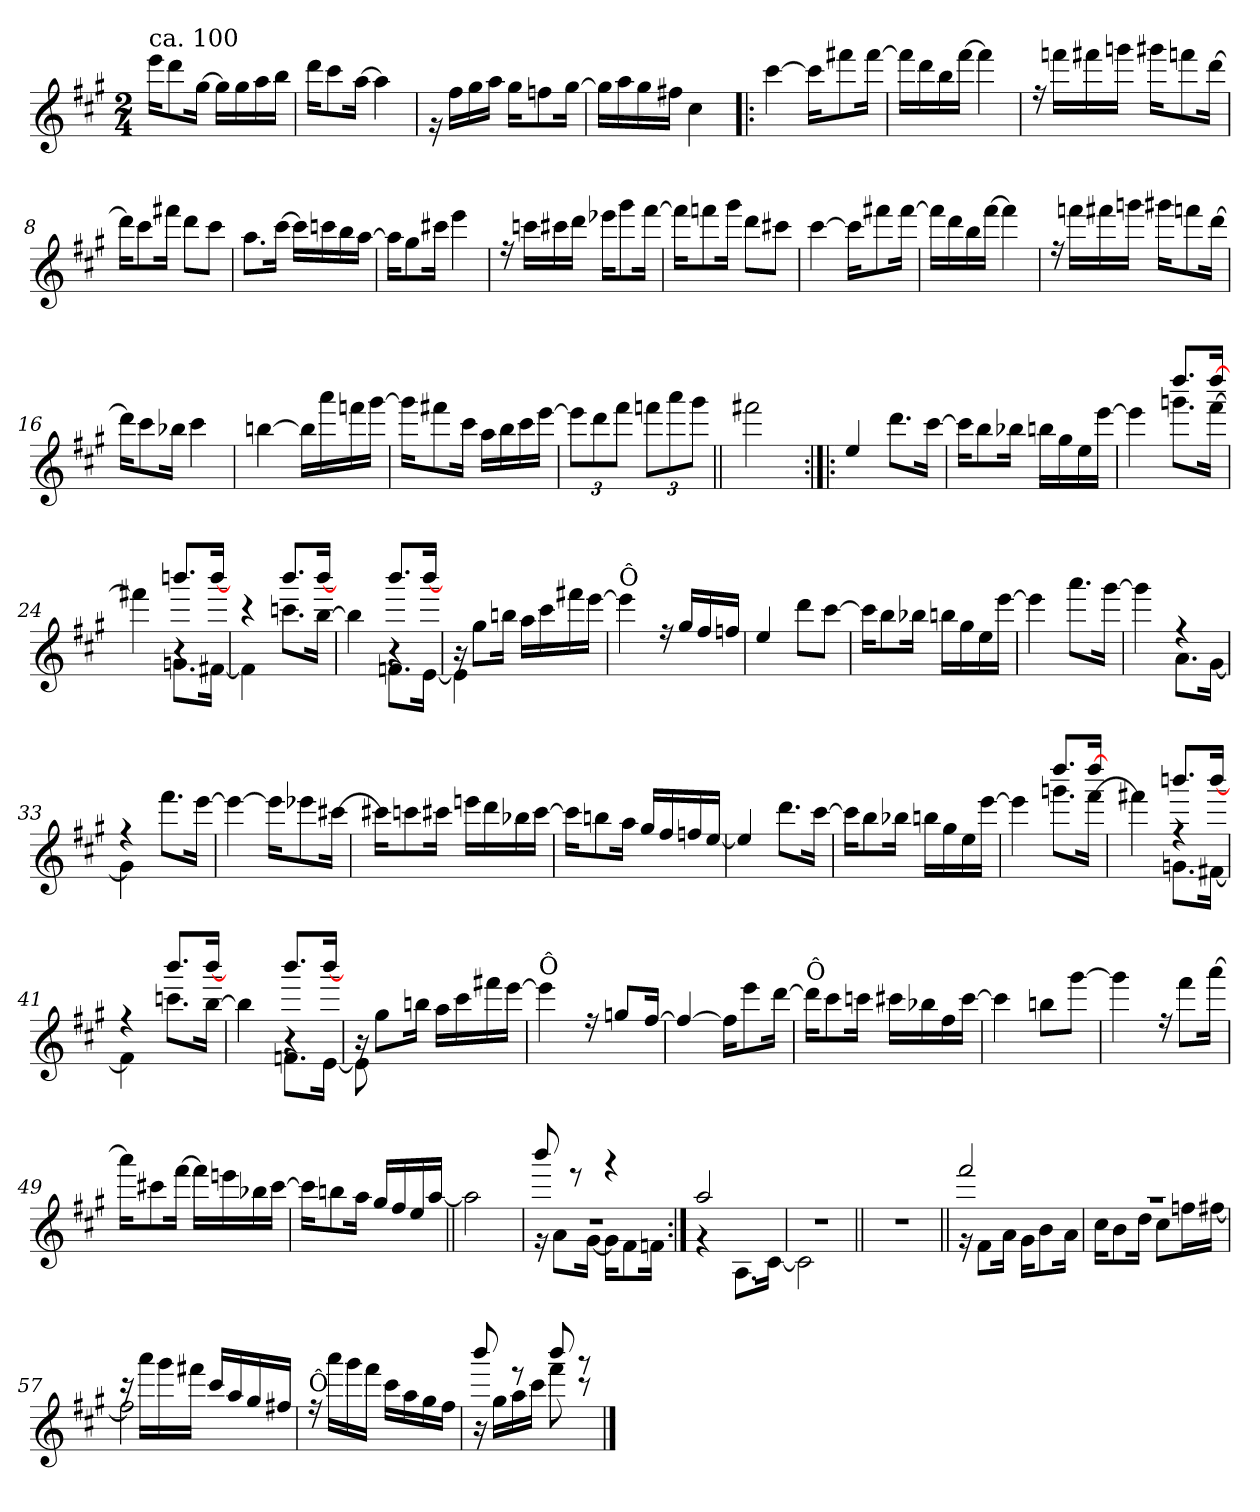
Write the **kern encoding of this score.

**kern
*part1
*staff1
*clefG2
*k[f#c#g#]
*A:
*M2/4
=1
*^
!LO:TX:a:t=ca. 100	!
16eee!\KL	4ryy
8ddd!\	.
[<16gg#!\Jk	.
16gg#!\LL]	4ryy
16gg#!\	.
16aa!\	.
16bb!\JJ	.
=2	=2
16ddd!\KL	4ryy
8ccc#!\	.
[<16aa!\Jk	.
4aa!\]	4ryy
=3	=3
16rf	4ryy
16ff#!\LL	.
16gg#!\	.
16aa!\JJ	.
16gg#!\KL	4ryy
8ffn!\	.
[<16gg#!\Jk	.
=4	=4
16gg#!\LL]	4ryy
16aa!\	.
16gg#!\	.
16ff#X!\JJ	.
4cc#!\	4ryy
!!LO:LB:g=z	!!
=5!|:	=5!|:
[<4ccc#\	4ryy
16ccc#\KL]	4ryy
8fff#X\	.
[<16fff#\Jk	.
=6	=6
16fff#\LL]	4ryy
16ddd\	.
16bb\	.
[<16fff#\JJ	.
4fff#\]	4ryy
=7	=7
16ree	4ryy
16fffn\LL	.
16fff#X\	.
16gggn\JJ	.
16ggg#X\KL	4ryy
8fffn\	.
[<16ddd\Jk	.
=8	=8
16ddd\KL]	4ryy
8ccc#\	.
16fff#X\Jk	.
8ddd\L	4ryy
8ccc#\J	.
!!LO:LB:g=z	!!
=9	=9
8.aa\L	2ryy
[<16ccc#\Jk	.
16ccc#\LL]	.
16cccn\	.
16bb\	.
[<16aa\JJ	.
=10	=10
16aa\KL]	4ryy
8gg#\	.
16ccc#X\Jk	.
4eee\	4ryy
=11	=11
16ree	4ryy
16cccn\LL	.
16ccc#X\	.
16ddd\JJ	.
16eee-X\KL	4ryy
8ggg#\	.
[<16fff#\Jk	.
=12	=12
16fff#\KL]	2ryy
8fffn\	.
16ggg#\Jk	.
8ddd\L	.
8ccc#X\J	.
!!LO:LB:g=z	!!
=13	=13
[<4ccc#\	4ryy
16ccc#\KL]	4ryy
8fff#X\	.
[<16fff#\Jk	.
=14	=14
16fff#\LL]	4ryy
16ddd\	.
16bb\	.
[<16fff#\JJ	.
4fff#\]	4ryy
=15	=15
16ree	2ryy
16fffn\LL	.
16fff#X\	.
16gggn\JJ	.
16ggg#X\KL	.
8fffn\	.
[<16ddd\Jk	.
=16	=16
16ddd\KL]	2ryy
8ccc#\	.
16bb-X\Jk	.
4ccc#\	.
!!LO:LB:g=z	!!
=17	=17
[<4bbn\	2ryy
16bb\LL]	.
16aaa\	.
16fffn\	.
[<16ggg#\JJ	.
=18	=18
16ggg#\KL]	4ryy
8fff#X\	.
16ccc#\Jk	.
16aa\LL	4ryy
16bb\	.
16ccc#\	.
[<16eee\JJ	.
=19	=19
12eee\L]	4ryy
12ddd\	.
12fff#\J	.
12fffn\L	4ryy
12aaa\	.
12ggg#\J	.
=20||	=20||
2fff#X\	2ryy
!!LO:LB:g=z	!!
=21:|!|:	=21:|!|:
4ee/	4ryy
8.ddd\L	4ryy
[<16ccc#\Jk	.
=22	=22
16ccc#\KL]	4ryy
8bb\	.
16bb-X\Jk	.
16bbn\LL	4ryy
16gg#\	.
16ee\	.
[<16eee\JJ	.
=23	=23
*	*^
4eee\]	4ryy	4ryy
8.gggn\L	8.ryy	8.dddd!/L
[>16fff#\Jk	16ryy	[>16dddd!/Jk
=24	=24	=24
*	*	*^
4fff#X\]	4ryy	4ryy	4ryy
4r	8.gn!\L	8.ryy	8.bbbn!/L
.	[<16f#X!\Jk	16ryy	[>16bbb!/Jk
!!LO:LB:g=z	!!	!!	!!
=25	=25	=25	=25
4r	4f#!\]	4ryy	4ryy
8.cccn\L	4ryy	8.ryy	8.bbb!/L
[>16bb\Jk	.	16ryy	[>16bbb!/Jk
=26	=26	=26	=26
4bb\]	4ryy	4ryy	4ryy
4r	8.fn!\L	8.ryy	8.bbb!/L
.	[<16e!\Jk	16ryy	[>16bbb!/Jk
*	*	*v	*v
=27	=27	=27
16r	4e!\]	2ryy
8gg#\L	.	.
16bbn\Jk	.	.
16aa\LL	4ryy	.
16ccc#\	.	.
16fff#X\	.	.
[>16eee\JJ	.	.
*	*v	*v
=28	=28
!LO:TX:a:t=Ô	!
4eee\]	2ryy
16ree	.
16gg#/LL	.
16ff#/	.
16ffn/JJ	.
!!LO:LB:g=z	!!
=29	=29
4ee/	4ryy
8ddd\L	4ryy
[<8ccc#\J	.
=30	=30
16ccc#\KL]	4ryy
8bb\	.
16bb-X\Jk	.
16bbn\LL	4ryy
16gg#\	.
16ee\	.
[<16eee\JJ	.
=31	=31
4eee\]	2ryy
8.aaa\L	.
[<16ggg#\Jk	.
=32	=32
*	*^
4ggg#\]	4ryy	2ryy
4ree	8.a!\L	.
.	[<16g#!\Jk	.
!!LO:PB:g=z	!!	!!
=33	=33	=33
4ree	4g#!\]	2ryy
8.fff#\L	4ryy	.
[>16eee\Jk	.	.
*	*v	*v
=34	=34
4eeen\_	2ryy
16eee\KL]	.
8eee-X\	.
[<16ccc#X\Jk	.
=35	=35
16ccc#X\KL]	4ryy
8cccn\	.
16ccc#X\Jk	.
16eeen\LL	4ryy
16ddd\	.
16bb-X\	.
[<16ccc#\JJ	.
=36	=36
16ccc#\KL]	4ryy
8bbn\	.
16aa\Jk	.
16gg#/LL	4ryy
16ff#/	.
16ffn/	.
[>16ee/JJ	.
!!LO:LB:g=z	!!
=37	=37
4ee/]	4ryy
8.ddd\L	4ryy
[<16ccc#\Jk	.
=38	=38
16ccc#\KL]	4ryy
8bb\	.
16bb-X\Jk	.
16bbn\LL	4ryy
16gg#\	.
16ee\	.
[<16eee\JJ	.
=39	=39
*	*^
4eee\]	4ryy	4ryy
8.gggn\L	8.ryy	8.dddd!/L
[>16fff#\Jk	16ryy	[>16dddd!/Jk
=40	=40	=40
*	*	*^
4fff#X\]	4ryy	4ryy	4ryy
4ree	8.gn!\L	8.ryy	8.bbbn!/L
.	[<16f#X!\Jk	16ryy	[>16bbb!/Jk
!!LO:LB:g=z	!!	!!	!!
=41	=41	=41	=41
4ree	4f#!\]	4ryy	4ryy
8.cccn\L	4ryy	8.ryy	8.bbb!/L
[>16bb\Jk	.	16ryy	[>16bbb!/Jk
=42	=42	=42	=42
4bb\]	4ryy	4ryy	4ryy
4r	8.fn!\L	8.ryy	8.bbb!/L
.	[<16e!\Jk	16ryy	[>16bbb!/Jk
*	*	*v	*v
=43	=43	=43
16r	8e!\]	2ryy
8gg#\L	.	.
.	4.ryy	.
16bbn\Jk	.	.
16aa\LL	.	.
16ccc#\	.	.
16fff#X\	.	.
[>16eee\JJ	.	.
*	*v	*v
=44	=44
!LO:TX:a:t=Ô	!
4eee\]	2ryy
16ree	.
8ggn/L	.
[>16ff#/Jk	.
!!LO:LB:g=z	!!
=45	=45
4ff#/_	2ryy
16ff#\KL]	.
8eee\	.
[<16ddd\Jk	.
=46	=46
!LO:TX:a:t=Ô	!
16ddd\KL]	2ryy
8ccc#\	.
16cccn\Jk	.
16ccc#X\LL	.
16bb-X\	.
16ff#\	.
[<16ccc#\JJ	.
=47	=47
4ccc#\]	2ryy
8bbn\L	.
[<8ggg#\J	.
=48	=48
4ggg#\]	2ryy
16ree	.
8fff#\L	.
[<16aaa\Jk	.
!!LO:LB:g=z	!!
=49	=49
16aaa\KL]	4ryy
8ccc#X\	.
[<16fff#\Jk	.
16fff#\LL]	4ryy
16eeen\	.
16bb-X\	.
[<16ccc#\JJ	.
=50	=50
16ccc#\KL]	4ryy
8bbn\	.
16aa\Jk	.
16gg#/LL	4ryy
16ff#/	.
16ee/	.
[>16aa/JJ	.
=51||	=51||
2aa\]	2ryy
=52	=52
*^	*^
2r	16rf	8ryy	8bbb!/
.	8a!\L	.	.
.	.	8ryy	8reee
.	[<16g#!\Jk	.	.
.	16g#!\KL]	4ryy	4rfff
.	8f#!\	.	.
.	16fn!\Jk	.	.
*	*	*v	*v
!!LO:LB:g=z
=53:|!	=53:|!	=53:|!
2aa/	4rf	2ryy
.	8.A!\L	.
.	[<16c#!\Jk	.
=54	=54	=54
2r	2c#!\]	2ryy
*v	*v	*v
=54X541||
2r
=55||
*^
*	*^
2fff#/	16rf	2ryy
.	8f#!\L	.
.	16a!\Jk	.
.	16g#!\KL	.
.	8b!\	.
.	16a!\Jk	.
=56	=56	=56
2raa	16cc#!\KL	4ryy
.	8b!\	.
.	16dd!\Jk	.
.	8cc#!\L	4ryy
.	16ffn!\L	.
.	[<16ff#X!\JJ	.
!!LO:LB:g=z	!!	!!
=57	=57	=57
16rccc	2ff#!\]	2ryy
16aaa\LL	.	.
16ggg#\	.	.
16fff#X\JJ	.	.
16ccc#/LL	.	.
16aa/	.	.
16gg#/	.	.
16ff#X/JJ	.	.
*	*v	*v
=58	=58
!LO:TX:a:t=Ô	!
16ree	2ryy
16aaa\LL	.
16ggg#\	.
16fff#\JJ	.
16ccc#\LL	.
16aa\	.
16gg#\	.
16ff#\JJ	.
=59	=59
*	*^
16r	8f#/yy 8a/yy 8cc#/yy	8bbb!/
16gg#\LL	.	.
16aa\	8ryy	8reee
16ccc#\JJ	.	.
8fff#\	8f#/yy 8a/yy 8cc#/yy	8bbb!/
8r	8ryy	8rfff
*v	*v	*v
==
*-
